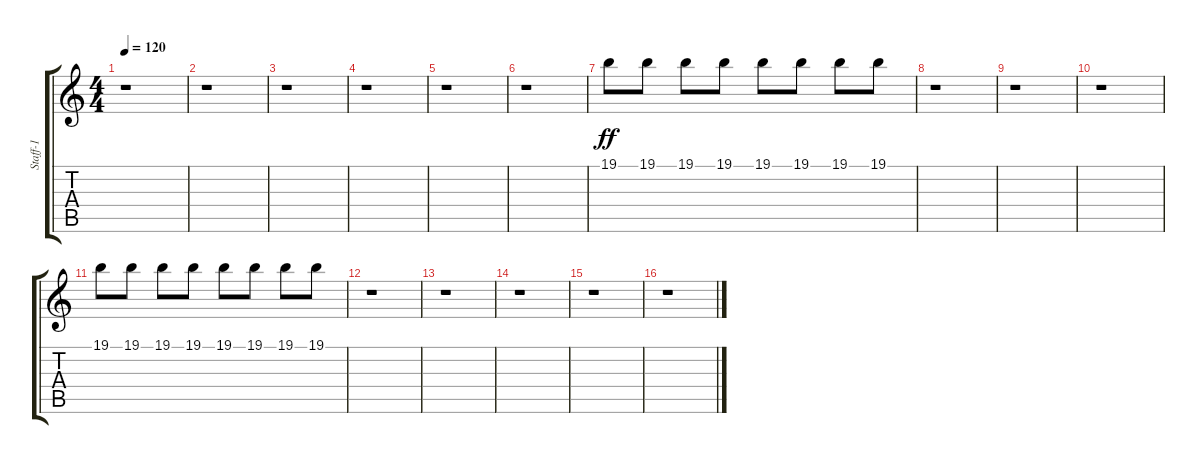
\track ("Staff-1" "Staff-1") {instrument acousticgrandpiano}
\staff {score tabs}
\tuning (E4 B3 G3 D3 A2 E2) {hide}
\ts (4 4)
\tempo 120
\clef g2
\ks c
r.1{dy ff} |
r.1 |
r.1 |
r.1 |
r.1 |
r.1 |
19.1.8 19.1.8 19.1.8 19.1.8 19.1.8 19.1.8 19.1.8 19.1.8 |
r.1 |
r.1 |
r.1 |
19.1.8 19.1.8 19.1.8 19.1.8 19.1.8 19.1.8 19.1.8 19.1.8 |
r.1 |
r.1 |
r.1 |
r.1 |
r.1
